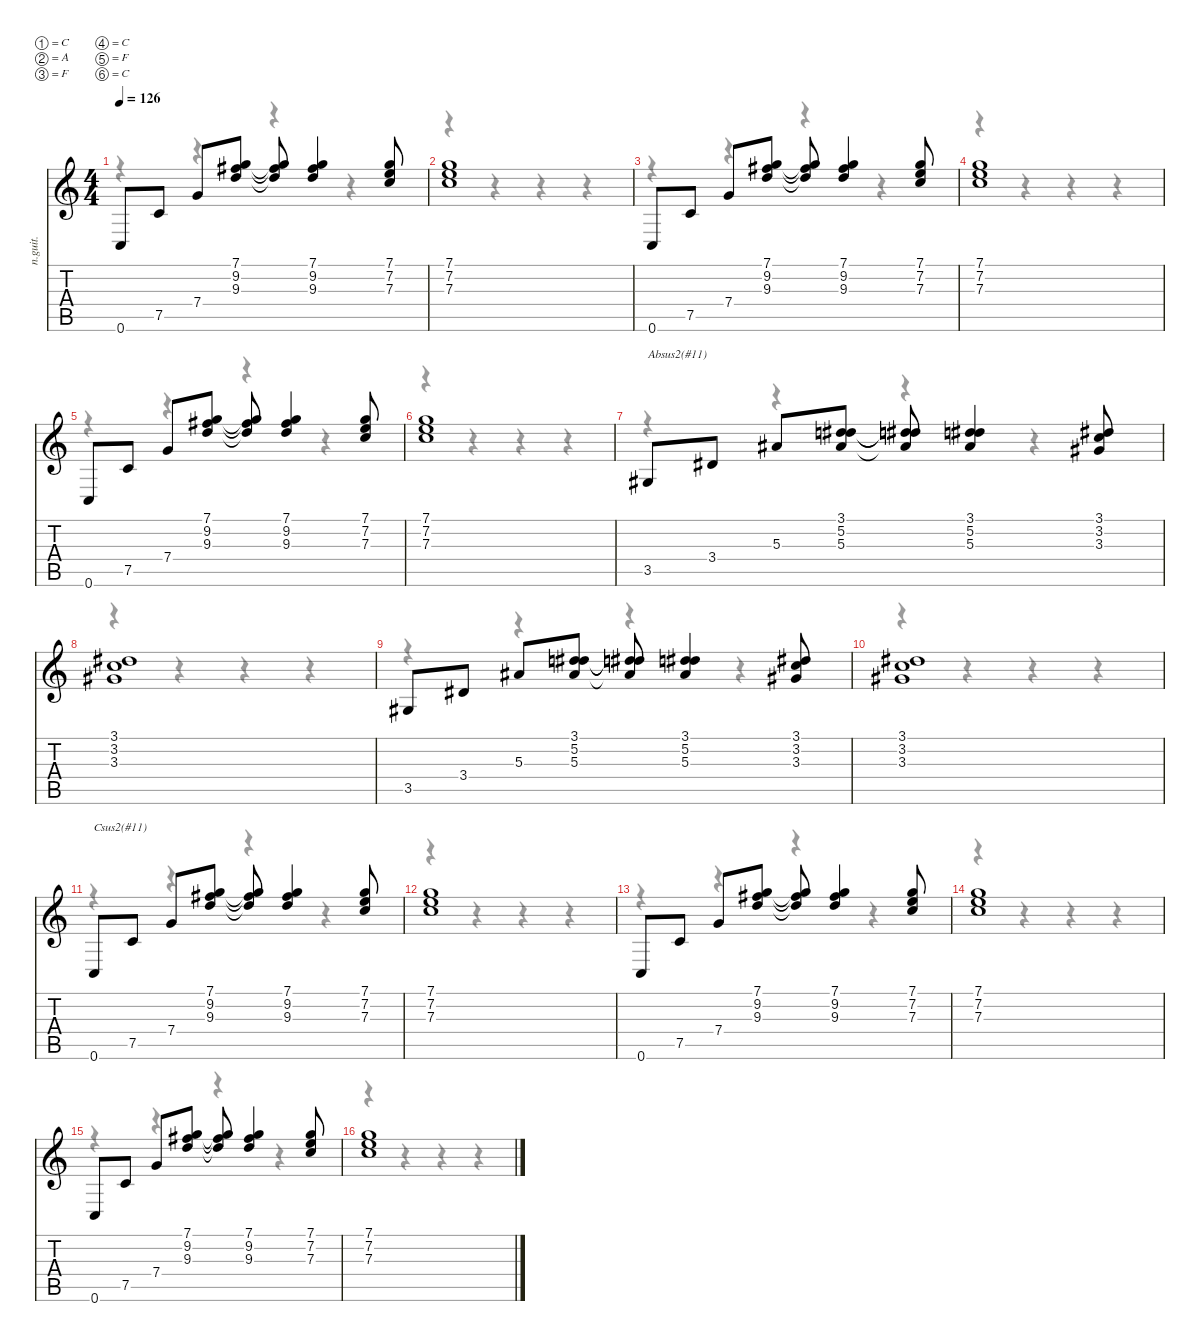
\defaultSystemsLayout 4
\hideDynamics
\bracketExtendMode nobrackets
\otherSystemsTrackNameOrientation horizontal
\track ("Joe Satriani rythmique" "n.guit.") {instrument acousticguitarnylon}
\staff {score tabs}
\tuning (C4 A3 F3 C3 F2 C2)
\voice
\ts (4 4)
\tempo 126
\clef g2
\ks c
0.6.8{dy f} 7.5.8 7.4.8 (7.1 9.2{acc #} 9.3).8 (7.1{t} 9.2{t acc #} 9.3{t}).8 (7.1 9.2{acc #} 9.3).4 (7.1 7.2 7.3).8 |
(7.1 7.2 7.3).1 |
0.6.8 7.5.8 7.4.8 (7.1 9.2{acc #} 9.3).8 (7.1{t} 9.2{t acc #} 9.3{t}).8 (7.1 9.2{acc #} 9.3).4 (7.1 7.2 7.3).8 |
(7.1 7.2 7.3).1 |
0.6.8 7.5.8 7.4.8 (7.1 9.2{acc #} 9.3).8 (7.1{t} 9.2{t acc #} 9.3{t}).8 (7.1 9.2{acc #} 9.3).4 (7.1 7.2 7.3).8 |
(7.1 7.2 7.3).1 |
3.5{acc #}.8{txt "Absus2(#11)"} 3.4{acc #}.8 5.3{acc #}.8 (3.1{acc #} 5.2 5.3{acc #}).8 (3.1{t acc #} 5.2{t} 5.3{t acc #}).8 (3.1{acc #} 5.2 5.3{acc #}).4 (3.1{acc #} 3.2 3.3{acc #}).8 |
(3.1{acc #} 3.2 3.3{acc #}).1 |
3.5{acc #}.8 3.4{acc #}.8 5.3{acc #}.8 (3.1{acc #} 5.2 5.3{acc #}).8 (3.1{t acc #} 5.2{t} 5.3{t acc #}).8 (3.1{acc #} 5.2 5.3{acc #}).4 (3.1{acc #} 3.2 3.3{acc #}).8 |
(3.1{acc #} 3.2 3.3{acc #}).1 |
0.6.8{txt "Csus2(#11)"} 7.5.8 7.4.8 (7.1 9.2{acc #} 9.3).8 (7.1{t} 9.2{t acc #} 9.3{t}).8 (7.1 9.2{acc #} 9.3).4 (7.1 7.2 7.3).8 |
(7.1 7.2 7.3).1 |
0.6.8 7.5.8 7.4.8 (7.1 9.2{acc #} 9.3).8 (7.1{t} 9.2{t acc #} 9.3{t}).8 (7.1 9.2{acc #} 9.3).4 (7.1 7.2 7.3).8 |
(7.1 7.2 7.3).1 |
0.6.8 7.5.8 7.4.8 (7.1 9.2{acc #} 9.3).8 (7.1{t} 9.2{t acc #} 9.3{t}).8 (7.1 9.2{acc #} 9.3).4 (7.1 7.2 7.3).8 |
(7.1 7.2 7.3).1
\voice
\clef g2
\ottava regular
\simile none
\ks c
r.4{dy mf} r.4 r.4 r.4 |
r.4 r.4 r.4 r.4 |
r.4 r.4 r.4 r.4 |
r.4 r.4 r.4 r.4 |
r.4 r.4 r.4 r.4 |
r.4 r.4 r.4 r.4 |
r.4 r.4 r.4 r.4 |
r.4 r.4 r.4 r.4 |
r.4 r.4 r.4 r.4 |
r.4 r.4 r.4 r.4 |
r.4 r.4 r.4 r.4 |
r.4 r.4 r.4 r.4 |
r.4 r.4 r.4 r.4 |
r.4 r.4 r.4 r.4 |
r.4 r.4 r.4 r.4 |
r.4 r.4 r.4 r.4
